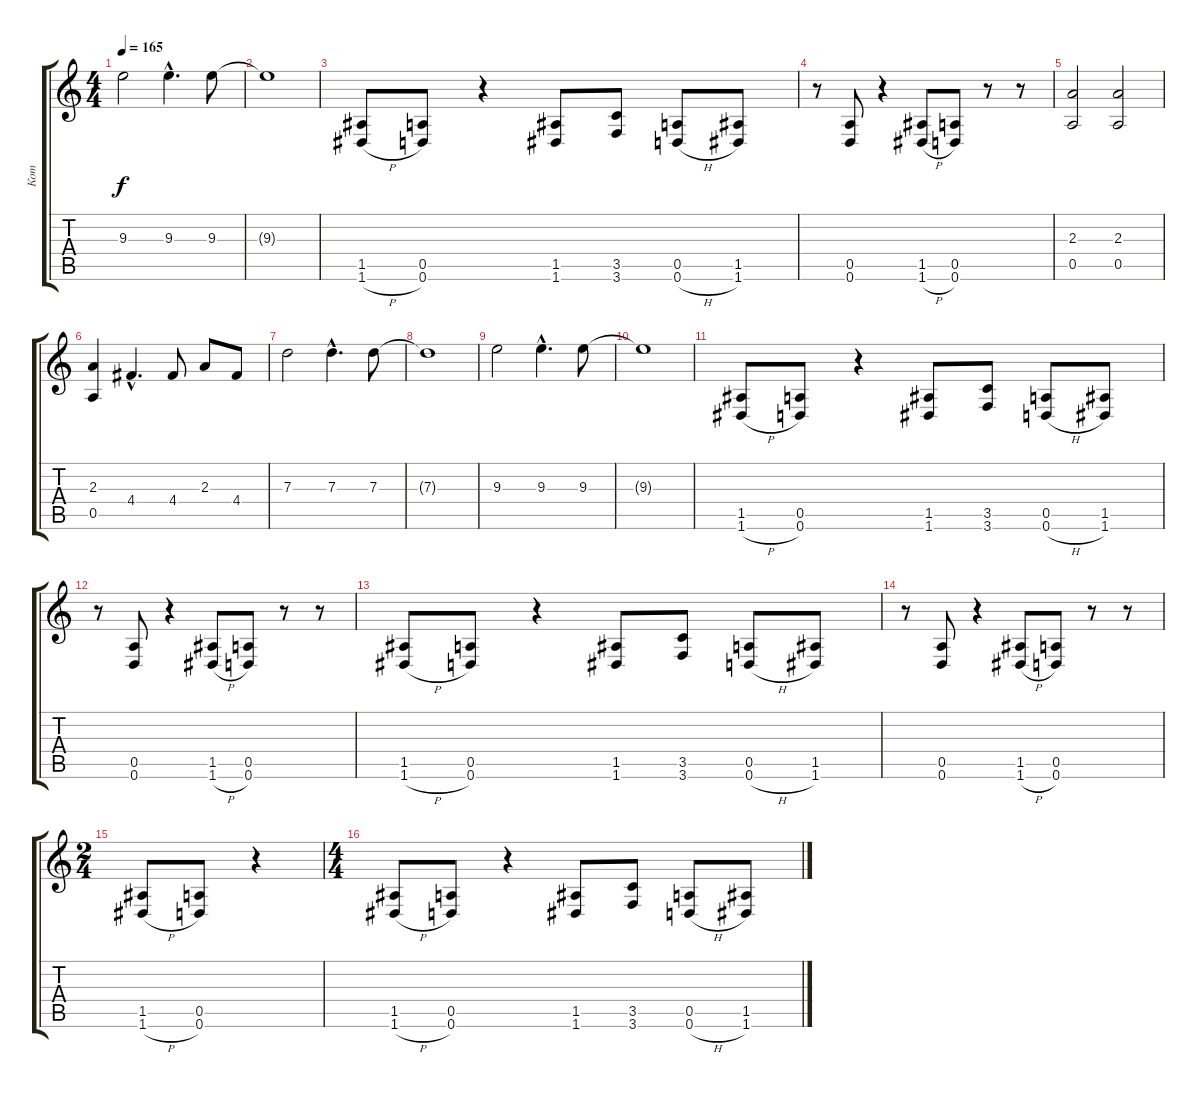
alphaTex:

\track ("Кот" "Кот") {instrument overdrivenguitar}
\staff {score tabs}
\tuning (E4 B3 G3 D3 A2 D2) {hide}
\ts (4 4)
\tempo 165
\clef g2
\ks c
9.3.2{dy f} 9.3{hac}.4{d} 9.3.8 |
9.3{t}.1 |
(1.5 1.6{h}).8{instrument overdrivenguitar} (0.5 0.6).8 r.4 (1.5 1.6).8 (3.5 3.6).8 (0.5 0.6{h}).8 (1.5 1.6).8 |
r.8 (0.5 0.6).8 r.4 (1.5 1.6{h}).8 (0.5 0.6).8 r.8 r.8 |
(2.3 0.5).2 (2.3 0.5).2 |
(2.3 0.5).4 4.4{hac}.4{d} 4.4.8 2.3.8 4.4.8 |
7.3.2 7.3{hac}.4{d} 7.3.8 |
7.3{t}.1 |
9.3.2 9.3{hac}.4{d} 9.3.8 |
9.3{t}.1 |
(1.5 1.6{h}).8{instrument overdrivenguitar} (0.5 0.6).8 r.4 (1.5 1.6).8 (3.5 3.6).8 (0.5 0.6{h}).8 (1.5 1.6).8 |
r.8 (0.5 0.6).8 r.4 (1.5 1.6{h}).8 (0.5 0.6).8 r.8 r.8 |
(1.5 1.6{h}).8{instrument overdrivenguitar} (0.5 0.6).8 r.4 (1.5 1.6).8 (3.5 3.6).8 (0.5 0.6{h}).8 (1.5 1.6).8 |
r.8 (0.5 0.6).8 r.4 (1.5 1.6{h}).8 (0.5 0.6).8 r.8 r.8 |
\ts (2 4)
(1.5 1.6{h}).8 (0.5 0.6).8 r.4 |
\ts (4 4)
(1.5 1.6{h}).8{instrument overdrivenguitar} (0.5 0.6).8 r.4 (1.5 1.6).8 (3.5 3.6).8 (0.5 0.6{h}).8 (1.5 1.6).8
